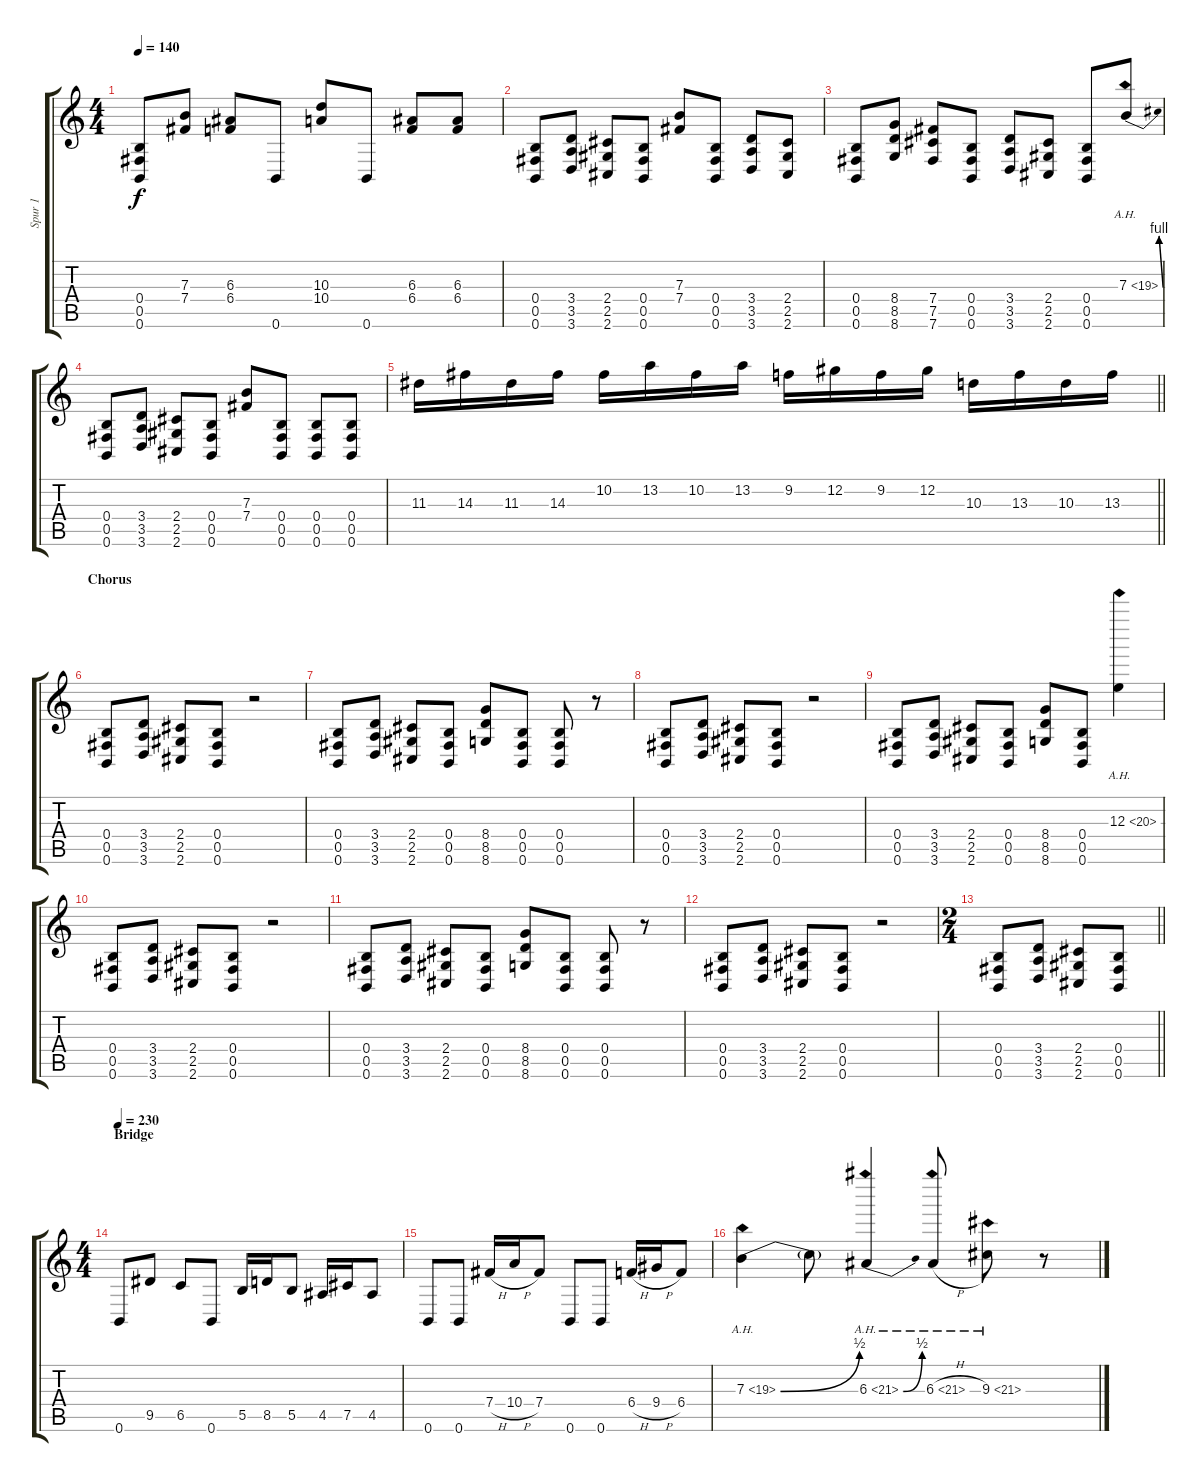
\track ("Spur 1" "Spur 1") {instrument distortionguitar}
\staff {score tabs}
\tuning (Db4 Ab3 E3 B2 Gb2 B1) {hide}
\ts (4 4)
\tempo 140
\clef g2
\ks c
(0.4 0.5 0.6).8{dy f} (7.3 7.4).8 (6.3 6.4).8 0.6.8 (10.3 10.4).8 0.6.8 (6.3 6.4).8 (6.3 6.4).8 |
(0.4 0.5 0.6).8 (3.4 3.5 3.6).8 (2.4 2.5 2.6).8 (0.4 0.5 0.6).8 (7.3 7.4).8 (0.4 0.5 0.6).8 (3.4 3.5 3.6).8 (2.4 2.5 2.6).8 |
(0.4 0.5 0.6).8 (8.4 8.5 8.6).8 (7.4 7.5 7.6).8 (0.4 0.5 0.6).8 (3.4 3.5 3.6).8 (2.4 2.5 2.6).8 (0.4 0.5 0.6).8 7.3{be (bend 0 0 60 4) ah 12}.8 |
(0.4 0.5 0.6).8 (3.4 3.5 3.6).8 (2.4 2.5 2.6).8 (0.4 0.5 0.6).8 (7.3 7.4).8 (0.4 0.5 0.6).8 (0.4 0.5 0.6).8 (0.4 0.5 0.6).8 |
\barLineRight lightlight
11.3.16 14.3.16 11.3.16 14.3.16 10.2.16 13.2.16 10.2.16 13.2.16 9.2.16 12.2.16 9.2.16 12.2.16 10.3.16 13.3.16 10.3.16 13.3.16 |
\section ("" "Chorus")
(0.4 0.5 0.6).8 (3.4 3.5 3.6).8 (2.4 2.5 2.6).8 (0.4 0.5 0.6).8 r.2 |
(0.4 0.5 0.6).8 (3.4 3.5 3.6).8 (2.4 2.5 2.6).8 (0.4 0.5 0.6).8 (8.4 8.5 8.6).8 (0.4 0.5 0.6).8 (0.4 0.5 0.6).8 r.8 |
(0.4 0.5 0.6).8 (3.4 3.5 3.6).8 (2.4 2.5 2.6).8 (0.4 0.5 0.6).8 r.2 |
(0.4 0.5 0.6).8 (3.4 3.5 3.6).8 (2.4 2.5 2.6).8 (0.4 0.5 0.6).8 (8.4 8.5 8.6).8 (0.4 0.5 0.6).8 12.3{ah 8}.4 |
(0.4 0.5 0.6).8 (3.4 3.5 3.6).8 (2.4 2.5 2.6).8 (0.4 0.5 0.6).8 r.2 |
(0.4 0.5 0.6).8 (3.4 3.5 3.6).8 (2.4 2.5 2.6).8 (0.4 0.5 0.6).8 (8.4 8.5 8.6).8 (0.4 0.5 0.6).8 (0.4 0.5 0.6).8 r.8 |
(0.4 0.5 0.6).8 (3.4 3.5 3.6).8 (2.4 2.5 2.6).8 (0.4 0.5 0.6).8 r.2 |
\ts (2 4)
\barLineRight lightlight
(0.4 0.5 0.6).8 (3.4 3.5 3.6).8 (2.4 2.5 2.6).8 (0.4 0.5 0.6).8 |
\ts (4 4)
\section ("" "Bridge")
\tempo 230
0.6.8 9.5.8 6.5.8 0.6.8 5.5.16 8.5.16 5.5.8 4.5.16 7.5.16 4.5.8 |
0.6.8 0.6.8 7.4{h}.16 10.4{h}.16 7.4.8 0.6.8 0.6.8 6.4{h}.16 9.4{h}.16 6.4.8 |
7.3{be (bend 0 0 60 2) ah 12}.4 7.3{t}.8 6.3{be (bend 0 0 60 2) ah 15}.4 6.3{ah 15 h}.8 9.3{ah 12}.8 r.8
